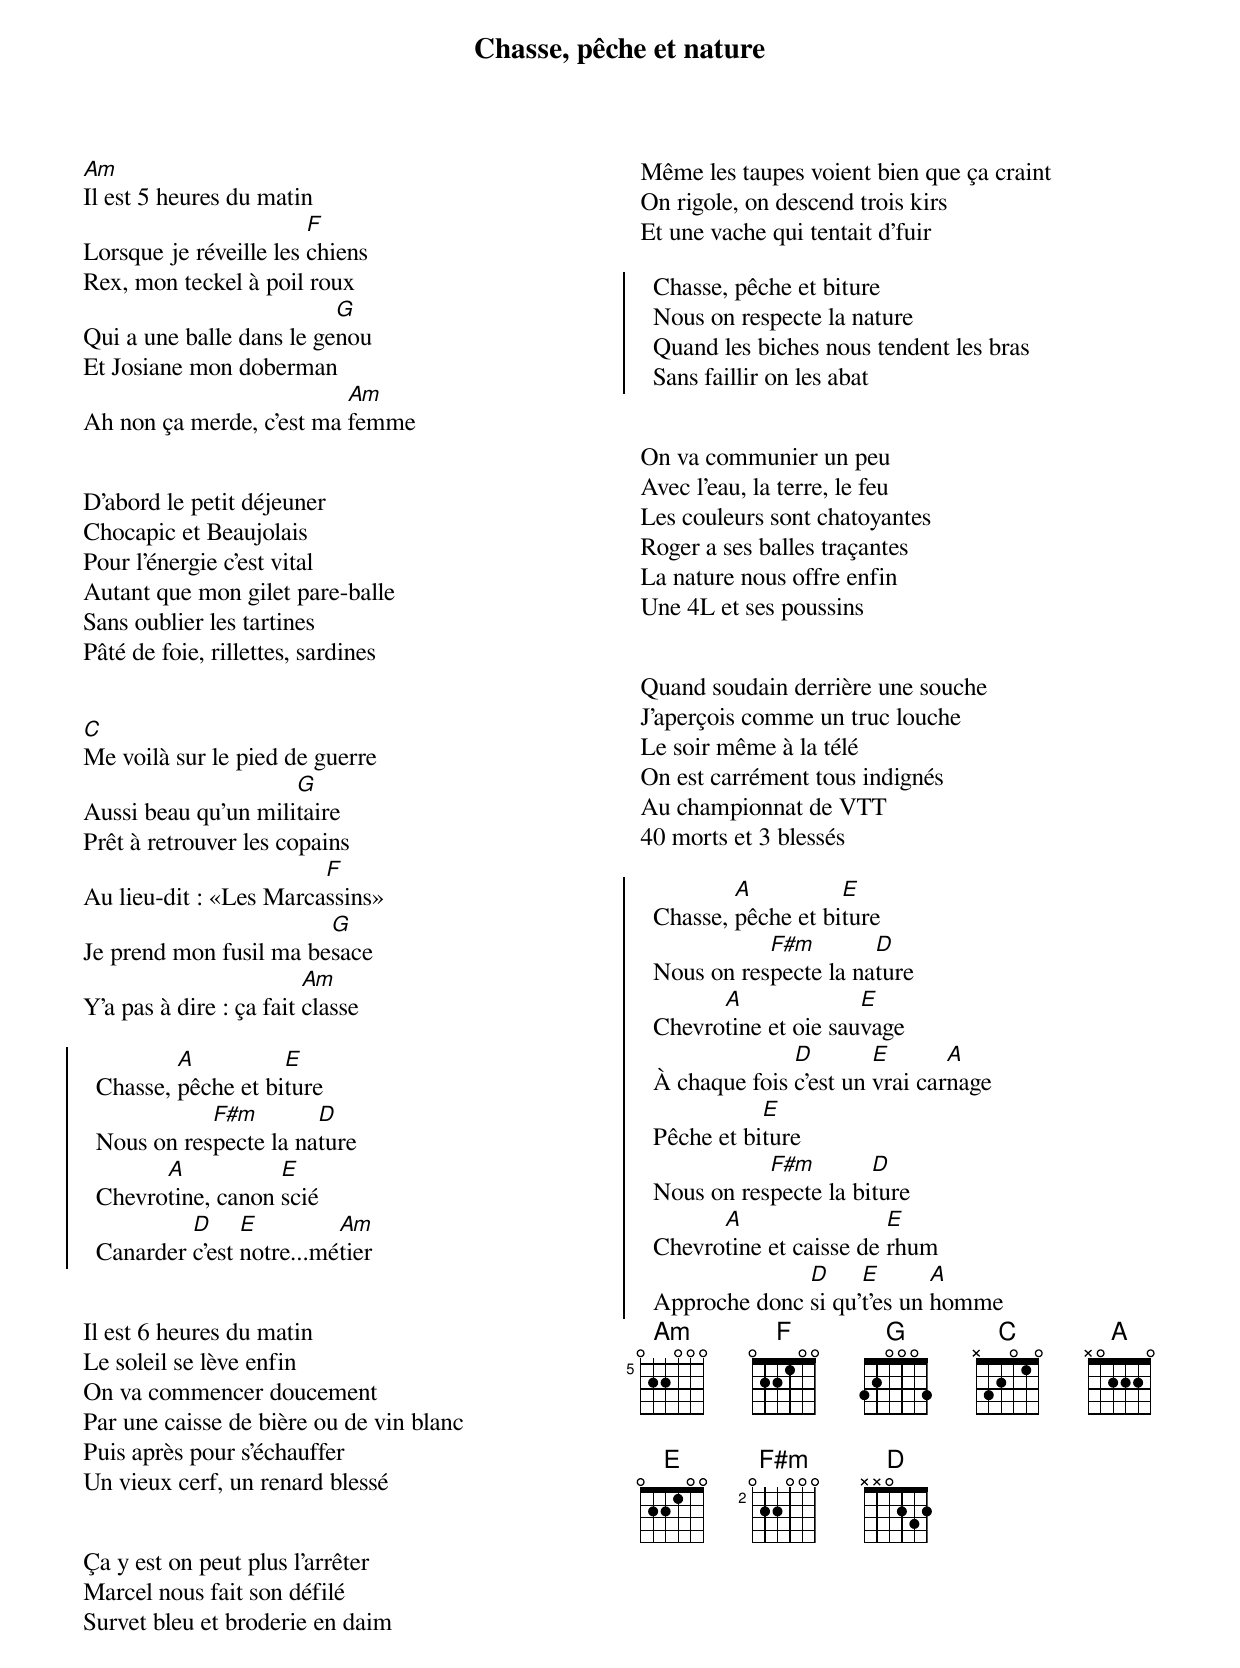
{title: Chasse, pêche et nature}
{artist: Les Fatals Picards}
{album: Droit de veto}
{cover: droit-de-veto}
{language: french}
{columns: 2}
{define: Am base-fret 5 frets 0 2 2 0 0 0}
{define: F base-fret 1 frets 0 2 2 1 0 0}
{define: G frets 3 2 0 0 0 3}
{define: C frets X 3 2 0 1 0}
{define: E frets 0 2 2 1 0 0}
{define: F#m base-fret 2 frets 0 2 2 0 0 0}
{define: D frets X X 0 2 3 2}
{define: A frets X 0 2 2 2 0}


[Am]Il est 5 heures du matin
Lorsque je réveille les [F]chiens
Rex, mon teckel à poil roux
Qui a une balle dans le ge[G]nou
Et Josiane mon doberman
Ah non ça merde, c'est ma [Am]femme


D'abord le petit déjeuner
Chocapic et Beaujolais
Pour l'énergie c'est vital
Autant que mon gilet pare-balle
Sans oublier les tartines
Pâté de foie, rillettes, sardines


[C]Me voilà sur le pied de guerre
Aussi beau qu'un mili[G]taire
Prêt à retrouver les copains
Au lieu-dit : «Les Marca[F]ssins»
Je prend mon fusil ma be[G]sace
Y'a pas à dire : ça fait [Am]classe

{start_of_chorus}
  Chasse, [A]pêche et bi[E]ture
  Nous on res[F#m]pecte la na[D]ture
  Chevro[A]tine, canon [E]scié
  Canarder [D]c'est [E]notre...mé[Am]tier
{end_of_chorus}


Il est 6 heures du matin
Le soleil se lève enfin
On va commencer doucement
Par une caisse de bière ou de vin blanc
Puis après pour s'échauffer
Un vieux cerf, un renard blessé


Ça y est on peut plus l'arrêter
Marcel nous fait son défilé
Survet bleu et broderie en daim
Même les taupes voient bien que ça craint
On rigole, on descend trois kirs
Et une vache qui tentait d'fuir

{start_of_chorus}
  Chasse, pêche et biture
  Nous on respecte la nature
  Quand les biches nous tendent les bras
  Sans faillir on les abat
{end_of_chorus}


On va communier un peu
Avec l'eau, la terre, le feu
Les couleurs sont chatoyantes
Roger a ses balles traçantes
La nature nous offre enfin
Une 4L et ses poussins


Quand soudain derrière une souche
J'aperçois comme un truc louche
Le soir même à la télé
On est carrément tous indignés
Au championnat de VTT
40 morts et 3 blessés

{start_of_chorus}
  Chasse, [A]pêche et bi[E]ture
  Nous on res[F#m]pecte la na[D]ture
  Chevro[A]tine et oie sau[E]vage
  À chaque fois [D]c'est un [E]vrai car[A]nage
  Pêche et bi[E]ture
  Nous on res[F#m]pecte la bi[D]ture
  Chevro[A]tine et caisse de [E]rhum
  Approche donc [D]si qu'[E]t'es un [A]homme
{end_of_chorus}
